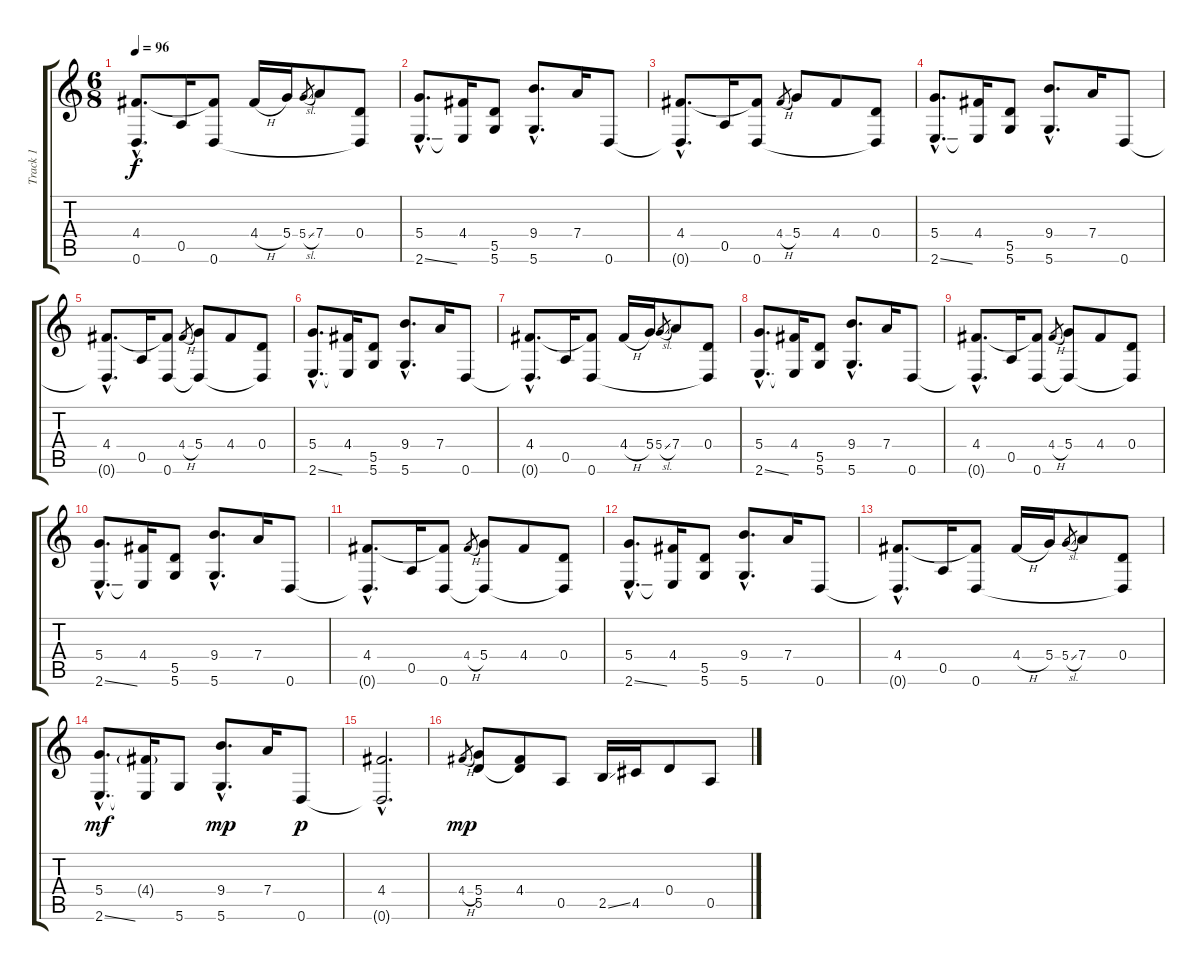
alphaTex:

\track ("Track 1" "Track 1") {instrument acousticguitarnylon}
\staff {score tabs}
\tuning (E4 B3 G3 D3 A2 D2) {hide}
\ts (6 8)
\tempo 96
\clef g2
\ks c
(4.4{hac} 0.6{hac t}).8{d dy f} 0.5.16 (4.4{t} 0.6).8 4.4{h}.16 5.4.16 5.4{sl}.8{gr} 7.4.8 (0.4 0.6{t}).8 |
(5.4{hac} 2.6{ss hac}).8{d} (4.4 2.6{t}).16 (5.5 5.6).8 (9.4{hac} 5.6{hac}).8{d} 7.4.16 0.6.8 |
(4.4{hac} 0.6{hac t}).8{d} 0.5.16 (4.4{t} 0.6).8 4.4{h}.8{gr} 5.4.8 4.4.8 (0.4 0.6{t}).8 |
(5.4{hac} 2.6{ss hac}).8{d} (4.4 2.6{t}).16 (5.5 5.6).8 (9.4{hac} 5.6{hac}).8{d} 7.4.16 0.6.8 |
(4.4{hac} 0.6{hac t}).8{d} 0.5.16 (4.4{t} 0.6).8 4.4{h}.8{gr} (5.4 0.6{t}).8 4.4.8 (0.4 0.6{t}).8 |
(5.4{hac} 2.6{ss hac}).8{d} (4.4 2.6{t}).16 (5.5 5.6).8 (9.4{hac} 5.6{hac}).8{d} 7.4.16 0.6.8 |
(4.4{hac} 0.6{hac t}).8{d} 0.5.16 (4.4{t} 0.6).8 4.4{h}.16 5.4.16 5.4{sl}.8{gr} 7.4.8 (0.4 0.6{t}).8 |
(5.4{hac} 2.6{ss hac}).8{d} (4.4 2.6{t}).16 (5.5 5.6).8 (9.4{hac} 5.6{hac}).8{d} 7.4.16 0.6.8 |
(4.4{hac} 0.6{hac t}).8{d} 0.5.16 (4.4{t} 0.6).8 4.4{h}.8{gr} (5.4 0.6{t}).8 4.4.8 (0.4 0.6{t}).8 |
(5.4{hac} 2.6{ss hac}).8{d} (4.4 2.6{t}).16 (5.5 5.6).8 (9.4{hac} 5.6{hac}).8{d} 7.4.16 0.6.8 |
(4.4{hac} 0.6{hac t}).8{d} 0.5.16 (4.4{t} 0.6).8 4.4{h}.8{gr} (5.4 0.6{t}).8 4.4.8 (0.4 0.6{t}).8 |
(5.4{hac} 2.6{ss hac}).8{d} (4.4 2.6{t}).16 (5.5 5.6).8 (9.4{hac} 5.6{hac}).8{d} 7.4.16 0.6.8 |
(4.4{hac} 0.6{hac t}).8{d} 0.5.16 (4.4{t} 0.6).8 4.4{h}.16 5.4.16 5.4{sl}.8{gr} 7.4.8 (0.4 0.6{t}).8 |
(5.4{hac} 2.6{ss hac}).8{d dy mf} (4.4{g} 2.6{t}).16 5.6.8 (9.4{hac} 5.6{hac}).8{d dy mp} 7.4.16 0.6.8{dy p} |
(4.4{hac} 0.6{hac t}).2{d} |
4.4{h}.8{gr dy mp} (5.4 5.5).8 (4.4 5.5{t}).8 0.5.8 2.5{ss}.16 4.5.16 0.4.8 0.5.8
